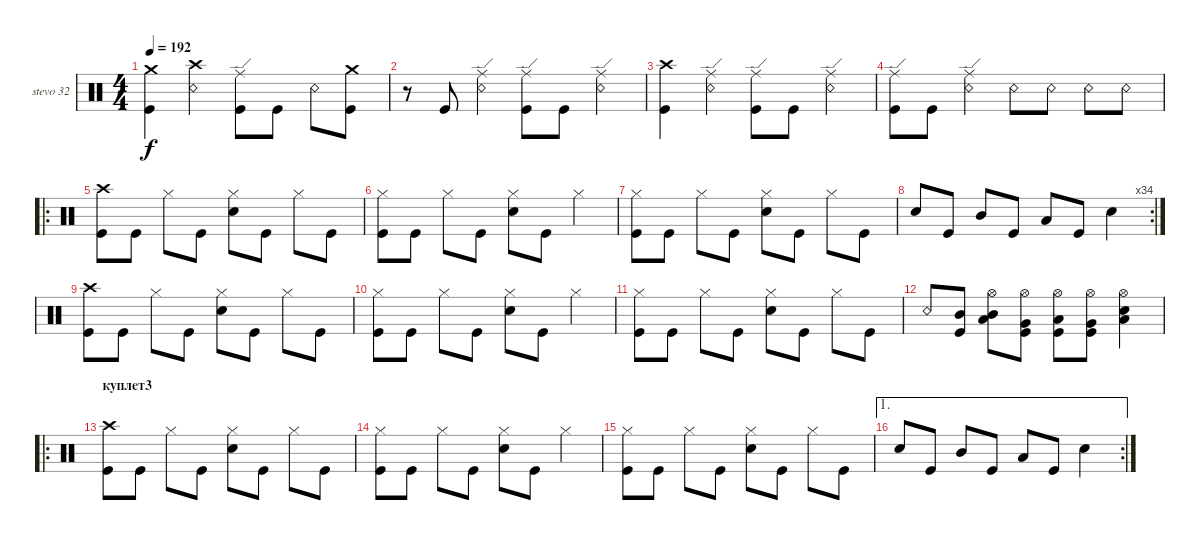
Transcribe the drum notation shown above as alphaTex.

\defaultSystemsLayout 4
\bracketExtendMode groupsimilarinstruments
\firstSystemTrackNameOrientation horizontal
\otherSystemsTrackNameOrientation horizontal
\track ("Steve Jocz" "stevo 32") {instrument percussion}
\staff {score}
\articulation defaults
\ts (4 4)
\tempo 192
\clef neutral
\ks c
("Crash medium (hit)" "Kick (hit)").4{dy f} ("Crash high (hit)" "Snare (rim shot)").4 ("Ride (edge)" "Kick (hit)").8 "Kick (hit)".8 "Snare (rim shot)".8 ("Crash medium (hit)" "Kick (hit)").8 |
r.8 "Kick (hit)".8 ("Ride (edge)" "Snare (rim shot)").4 ("Ride (edge)" "Kick (hit)").8 "Kick (hit)".8 ("Ride (edge)" "Snare (rim shot)").4 |
("Crash high (hit)" "Kick (hit)").4 ("Ride (edge)" "Snare (rim shot)").4 ("Ride (edge)" "Kick (hit)").8 "Kick (hit)".8 ("Ride (edge)" "Snare (rim shot)").4 |
("Ride (edge)" "Kick (hit)").8 "Kick (hit)".8 ("Ride (edge)" "Snare (rim shot)").4 "Snare (rim shot)".8 "Snare (rim shot)".8 "Snare (rim shot)".8 "Snare (rim shot)".8 |
\ro
("Crash high (hit)" "Kick (hit)").8 "Kick (hit)".8 "Hi-Hat (closed)".8 "Kick (hit)".8 ("Hi-Hat (closed)" "Snare (hit) 2").8 "Kick (hit)".8 "Hi-Hat (closed)".8 "Kick (hit)".8 |
("Hi-Hat (closed)" "Kick (hit)").8 "Kick (hit)".8 "Hi-Hat (closed)".8 "Kick (hit)".8 ("Hi-Hat (closed)" "Snare (hit) 2").8 "Kick (hit)".8 "Hi-Hat (closed)".4 |
("Hi-Hat (closed)" "Kick (hit)").8 "Kick (hit)".8 "Hi-Hat (closed)".8 "Kick (hit)".8 ("Hi-Hat (closed)" "Snare (hit) 2").8 "Kick (hit)".8 "Hi-Hat (closed)".8 "Kick (hit)".8 |
\rc 34 "Snare (hit) 2".8 "Kick (hit)".8 "Mid Tom (hit)".8 "Kick (hit)".8 "Low Tom (hit)".8 "Kick (hit)".8 "Snare (hit) 2".4
|
("Crash high (hit)" "Kick (hit)").8 "Kick (hit)".8 "Hi-Hat (closed)".8 "Kick (hit)".8 ("Hi-Hat (closed)" "Snare (hit) 2").8 "Kick (hit)".8 "Hi-Hat (closed)".8 "Kick (hit)".8 |
("Hi-Hat (closed)" "Kick (hit)").8 "Kick (hit)".8 "Hi-Hat (closed)".8 "Kick (hit)".8 ("Hi-Hat (closed)" "Snare (hit) 2").8 "Kick (hit)".8 "Hi-Hat (closed)".4 |
("Hi-Hat (closed)" "Kick (hit)").8 "Kick (hit)".8 "Hi-Hat (closed)".8 "Kick (hit)".8 ("Hi-Hat (closed)" "Snare (hit) 2").8 "Kick (hit)".8 "Hi-Hat (closed)".8 "Kick (hit)".8 |
"Snare (rim shot)".8 ("Kick (hit)" "Mid Tom (hit)").8 ("Mid Tom (hit)" "Low Tom (hit)" "Hi-Hat (open)").8 ("Kick (hit)" "Very Low Tom (hit)" "Hi-Hat (open)").8 ("Low Tom (hit)" "Kick (hit)" "Hi-Hat (open)").8 ("Kick (hit)" "Very Low Tom (hit)" "Hi-Hat (open)").8 ("Snare (hit) 2" "Low Tom (hit)" "Hi-Hat (open)").4 |
\ro
\section ("" "куплет3")
("Crash high (hit)" "Kick (hit)").8 "Kick (hit)".8 "Hi-Hat (closed)".8 "Kick (hit)".8 ("Hi-Hat (closed)" "Snare (hit) 2").8 "Kick (hit)".8 "Hi-Hat (closed)".8 "Kick (hit)".8 |
("Hi-Hat (closed)" "Kick (hit)").8 "Kick (hit)".8 "Hi-Hat (closed)".8 "Kick (hit)".8 ("Hi-Hat (closed)" "Snare (hit) 2").8 "Kick (hit)".8 "Hi-Hat (closed)".4 |
("Hi-Hat (closed)" "Kick (hit)").8 "Kick (hit)".8 "Hi-Hat (closed)".8 "Kick (hit)".8 ("Hi-Hat (closed)" "Snare (hit) 2").8 "Kick (hit)".8 "Hi-Hat (closed)".8 "Kick (hit)".8 |
\ae 1
\rc 2 "Snare (hit) 2".8 "Kick (hit)".8 "Mid Tom (hit)".8 "Kick (hit)".8 "Low Tom (hit)".8 "Kick (hit)".8 "Snare (hit) 2".4
